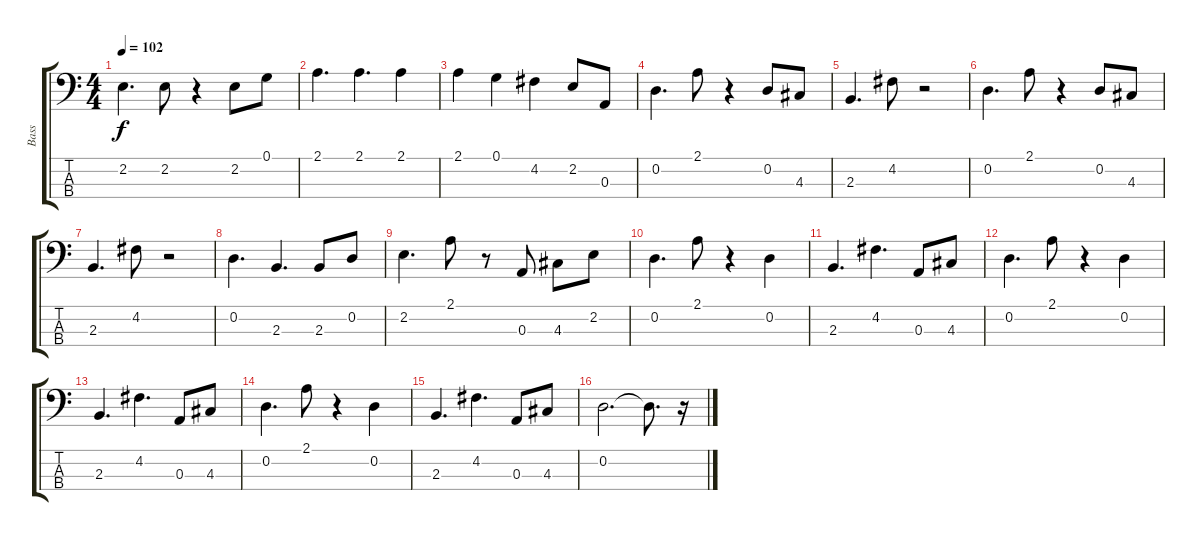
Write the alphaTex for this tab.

\track ("Bass" "Bass") {instrument electricbassfinger}
\staff {score tabs}
\tuning (G2 D2 A1 E1) {hide}
\ts (4 4)
\tempo 102
\clef f4
\ks c
2.2.4{d dy f} 2.2.8 r.4 2.2.8 0.1.8 |
2.1.4{d} 2.1.4{d} 2.1.4 |
2.1.4 0.1.4 4.2.4 2.2.8 0.3.8 |
0.2.4{d} 2.1.8 r.4 0.2.8 4.3.8 |
2.3.4{d} 4.2.8 r.2 |
0.2.4{d} 2.1.8 r.4 0.2.8 4.3.8 |
2.3.4{d} 4.2.8 r.2 |
0.2.4{d} 2.3.4{d} 2.3.8 0.2.8 |
2.2.4{d} 2.1.8 r.8 0.3.8 4.3.8 2.2.8 |
0.2.4{d} 2.1.8 r.4 0.2.4 |
2.3.4{d} 4.2.4{d} 0.3.8 4.3.8 |
0.2.4{d} 2.1.8 r.4 0.2.4 |
2.3.4{d} 4.2.4{d} 0.3.8 4.3.8 |
0.2.4{d} 2.1.8 r.4 0.2.4 |
2.3.4{d} 4.2.4{d} 0.3.8 4.3.8 |
0.2.2{d} 0.2{t}.8{d} r.16
